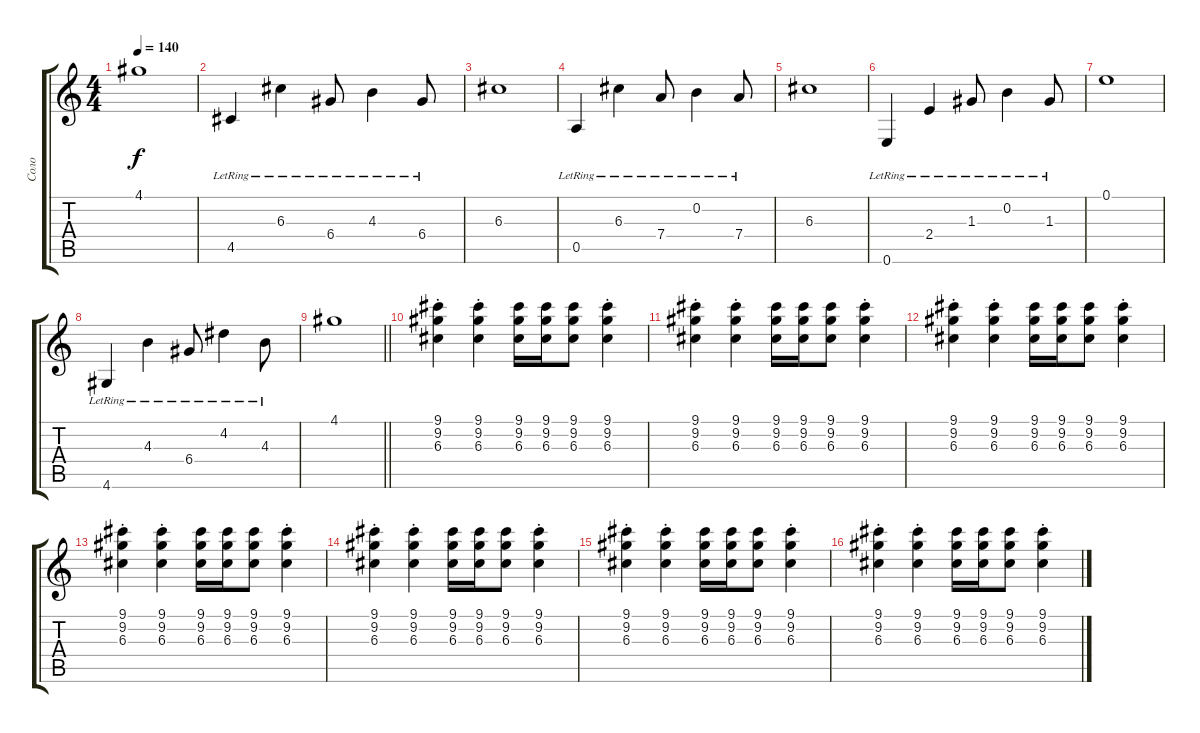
\track ("Соло" "Соло") {instrument overdrivenguitar}
\staff {score tabs}
\tuning (E4 B3 G3 D3 A2 E2) {hide}
\ts (4 4)
\tempo 140
\clef g2
\ks c
4.1.1{dy f} |
4.5{lr}.4 6.3{lr}.4 6.4{lr}.8 4.3{lr}.4 6.4{lr}.8 |
6.3.1 |
0.5{lr}.4 6.3{lr}.4 7.4{lr}.8 0.2{lr}.4 7.4{lr}.8 |
6.3.1 |
0.6{lr}.4 2.4{lr}.4 1.3{lr}.8 0.2{lr}.4 1.3{lr}.8 |
0.1.1 |
4.6{lr}.4 4.3{lr}.4 6.4{lr}.8 4.2{lr}.4 4.3{lr}.8 |
\barLineRight lightlight
4.1.1 |
(9.1{st} 9.2{st} 6.3{st}).4 (9.1{st} 9.2{st} 6.3{st}).4 (9.1 9.2 6.3).16 (9.1 9.2 6.3).16 (9.1 9.2 6.3).8 (9.1{st} 9.2{st} 6.3{st}).4 |
(9.1{st} 9.2{st} 6.3{st}).4 (9.1{st} 9.2{st} 6.3{st}).4 (9.1 9.2 6.3).16 (9.1 9.2 6.3).16 (9.1 9.2 6.3).8 (9.1{st} 9.2{st} 6.3{st}).4 |
(9.1{st} 9.2{st} 6.3{st}).4 (9.1{st} 9.2{st} 6.3{st}).4 (9.1 9.2 6.3).16 (9.1 9.2 6.3).16 (9.1 9.2 6.3).8 (9.1{st} 9.2{st} 6.3{st}).4 |
(9.1{st} 9.2{st} 6.3{st}).4 (9.1{st} 9.2{st} 6.3{st}).4 (9.1 9.2 6.3).16 (9.1 9.2 6.3).16 (9.1 9.2 6.3).8 (9.1{st} 9.2{st} 6.3{st}).4 |
(9.1{st} 9.2{st} 6.3{st}).4 (9.1{st} 9.2{st} 6.3{st}).4 (9.1 9.2 6.3).16 (9.1 9.2 6.3).16 (9.1 9.2 6.3).8 (9.1{st} 9.2{st} 6.3{st}).4 |
(9.1{st} 9.2{st} 6.3{st}).4 (9.1{st} 9.2{st} 6.3{st}).4 (9.1 9.2 6.3).16 (9.1 9.2 6.3).16 (9.1 9.2 6.3).8 (9.1{st} 9.2{st} 6.3{st}).4 |
(9.1{st} 9.2{st} 6.3{st}).4 (9.1{st} 9.2{st} 6.3{st}).4 (9.1 9.2 6.3).16 (9.1 9.2 6.3).16 (9.1 9.2 6.3).8 (9.1{st} 9.2{st} 6.3{st}).4
